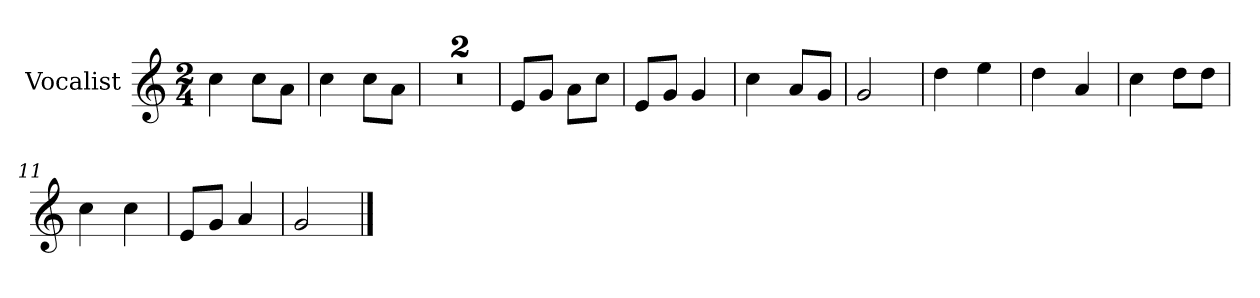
**kern
*part1
*staff1
*I"Vocalist
*k[]
*C:
*M2/4
=
4cc
8ccL
8aJ
=1
4cc
8ccL
8aJ
=2
2r
=3
2r
=4
8eL
8gJ
8aL
8ccJ
=5
8eL
8gJ
4g
=6
4cc
8aL
8gJ
=7
2g
=8
4dd
4ee
=9
4dd
4a
=10
4cc
8ddL
8ddJ
=11
4cc
4cc
=12
8eL
8gJ
4a
=13
2g
==
*-
